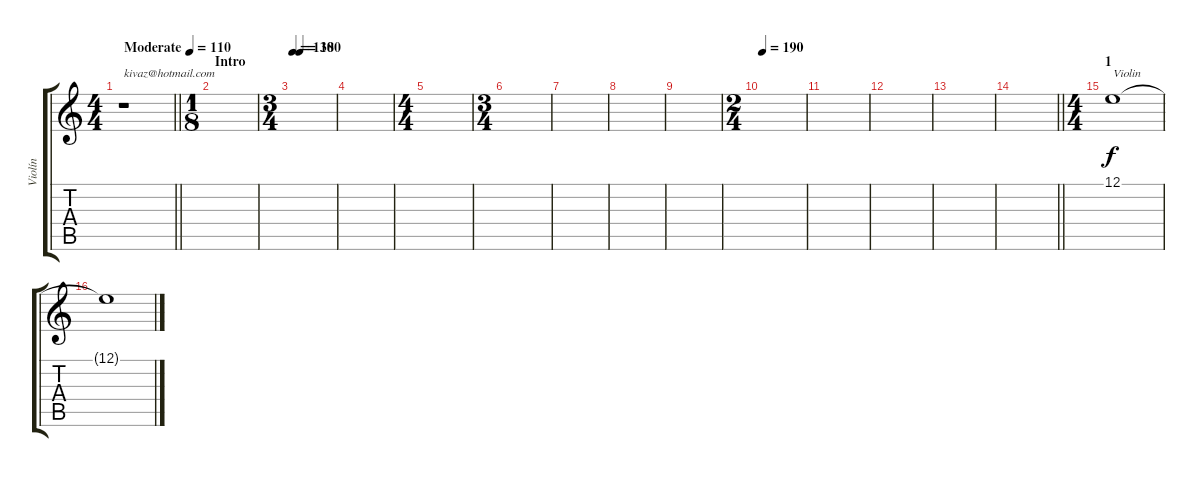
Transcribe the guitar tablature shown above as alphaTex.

\track ("Violín" "Violín") {instrument violin}
\staff {score tabs}
\tuning (E4 B3 G3 D3 A2 E2) {hide}
\ts (4 4)
\tempo (110 "Moderate")
\clef g2
\barLineRight lightlight
\ks c
r.1{txt "kivaz@hotmail.com" dy f instrument violin} |
\ts (1 8)
\section ("" "Intro")
|
\ts (3 4)
\tempo 110
\tempo (140 0.16666666666666666)
\tempo 130
\tempo (180 0.16666666666666666)
|
|
\ts (4 4)
|
\ts (3 4)
|
|
|
|
\ts (2 4)
\tempo 190
|
|
|
|
\barLineRight lightlight
|
\ts (4 4)
\section ("" "1")
12.1.1{txt "Violin"} |
12.1{t}.1
